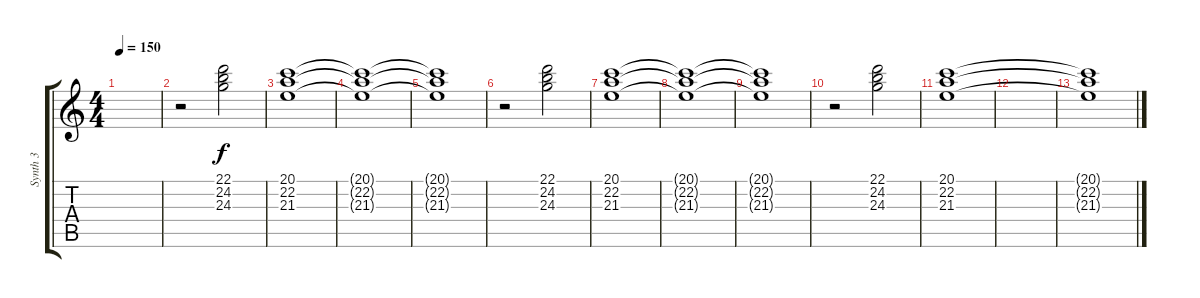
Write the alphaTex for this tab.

\track ("Synth 3" "Synth 3") {instrument lead5charang}
\staff {score tabs}
\tuning (E4 B3 G3 D3 A2 E2) {hide}
\ts (4 4)
\tempo 150
\clef g2
\ks c
|
r.2 (22.1 24.2 24.3).2{volume 10 instrument tremolostrings} |
(20.1 22.2 21.3).1{volume 2} |
(20.1{t} 22.2{t} 21.3{t}).1 |
(20.1{t} 22.2{t} 21.3{t}).1 |
r.2 (22.1 24.2 24.3).2{volume 10} |
(20.1 22.2 21.3).1{volume 2} |
(20.1{t} 22.2{t} 21.3{t}).1 |
(20.1{t} 22.2{t} 21.3{t}).1 |
r.2 (22.1 24.2 24.3).2{volume 10} |
(20.1 22.2 21.3).1{volume 2} |
|
(20.1{t} 22.2{t} 21.3{t}).1
